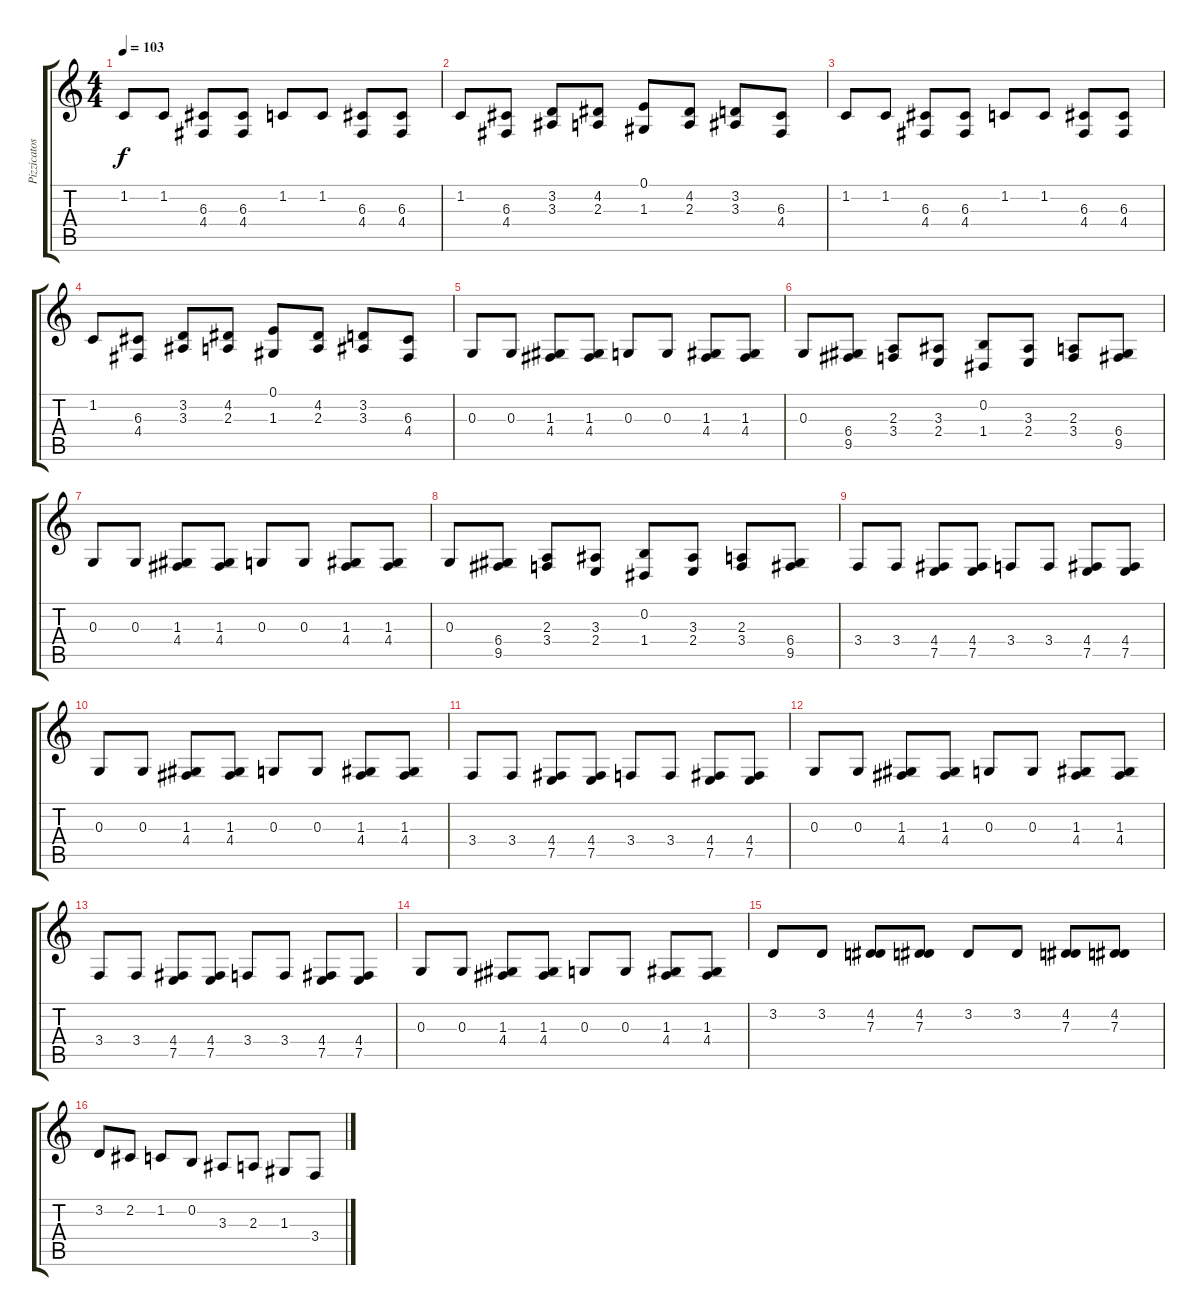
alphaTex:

\track ("Pizzicatos" "Pizzicatos") {instrument pizzicatostrings}
\staff {score tabs}
\tuning (E4 B3 G3 D3 A2 E2) {hide}
\ts (4 4)
\tempo 103
\clef g2
\ks c
1.2.8{dy f} 1.2.8 (6.3 4.4).8 (6.3 4.4).8 1.2.8 1.2.8 (6.3 4.4).8 (6.3 4.4).8 |
1.2.8 (6.3 4.4).8 (3.2 3.3).8 (4.2 2.3).8 (0.1 1.3).8 (4.2 2.3).8 (3.2 3.3).8 (6.3 4.4).8 |
1.2.8 1.2.8 (6.3 4.4).8 (6.3 4.4).8 1.2.8 1.2.8 (6.3 4.4).8 (6.3 4.4).8 |
1.2.8 (6.3 4.4).8 (3.2 3.3).8 (4.2 2.3).8 (0.1 1.3).8 (4.2 2.3).8 (3.2 3.3).8 (6.3 4.4).8 |
0.3.8 0.3.8 (1.3 4.4).8 (1.3 4.4).8 0.3.8 0.3.8 (1.3 4.4).8 (1.3 4.4).8 |
0.3.8 (6.4 9.5).8 (2.3 3.4).8 (3.3 2.4).8 (0.2 1.4).8 (3.3 2.4).8 (2.3 3.4).8 (6.4 9.5).8 |
0.3.8 0.3.8 (1.3 4.4).8 (1.3 4.4).8 0.3.8 0.3.8 (1.3 4.4).8 (1.3 4.4).8 |
0.3.8 (6.4 9.5).8 (2.3 3.4).8 (3.3 2.4).8 (0.2 1.4).8 (3.3 2.4).8 (2.3 3.4).8 (6.4 9.5).8 |
3.4.8 3.4.8 (4.4 7.5).8 (4.4 7.5).8 3.4.8 3.4.8 (4.4 7.5).8 (4.4 7.5).8 |
0.3.8 0.3.8 (1.3 4.4).8 (1.3 4.4).8 0.3.8 0.3.8 (1.3 4.4).8 (1.3 4.4).8 |
3.4.8 3.4.8 (4.4 7.5).8 (4.4 7.5).8 3.4.8 3.4.8 (4.4 7.5).8 (4.4 7.5).8 |
0.3.8 0.3.8 (1.3 4.4).8 (1.3 4.4).8 0.3.8 0.3.8 (1.3 4.4).8 (1.3 4.4).8 |
3.4.8 3.4.8 (4.4 7.5).8 (4.4 7.5).8 3.4.8 3.4.8 (4.4 7.5).8 (4.4 7.5).8 |
0.3.8 0.3.8 (1.3 4.4).8 (1.3 4.4).8 0.3.8 0.3.8 (1.3 4.4).8 (1.3 4.4).8 |
3.2.8 3.2.8 (4.2 7.3).8 (4.2 7.3).8 3.2.8 3.2.8 (4.2 7.3).8 (4.2 7.3).8 |
3.2.8 2.2.8 1.2.8 0.2.8 3.3.8 2.3.8 1.3.8 3.4.8
